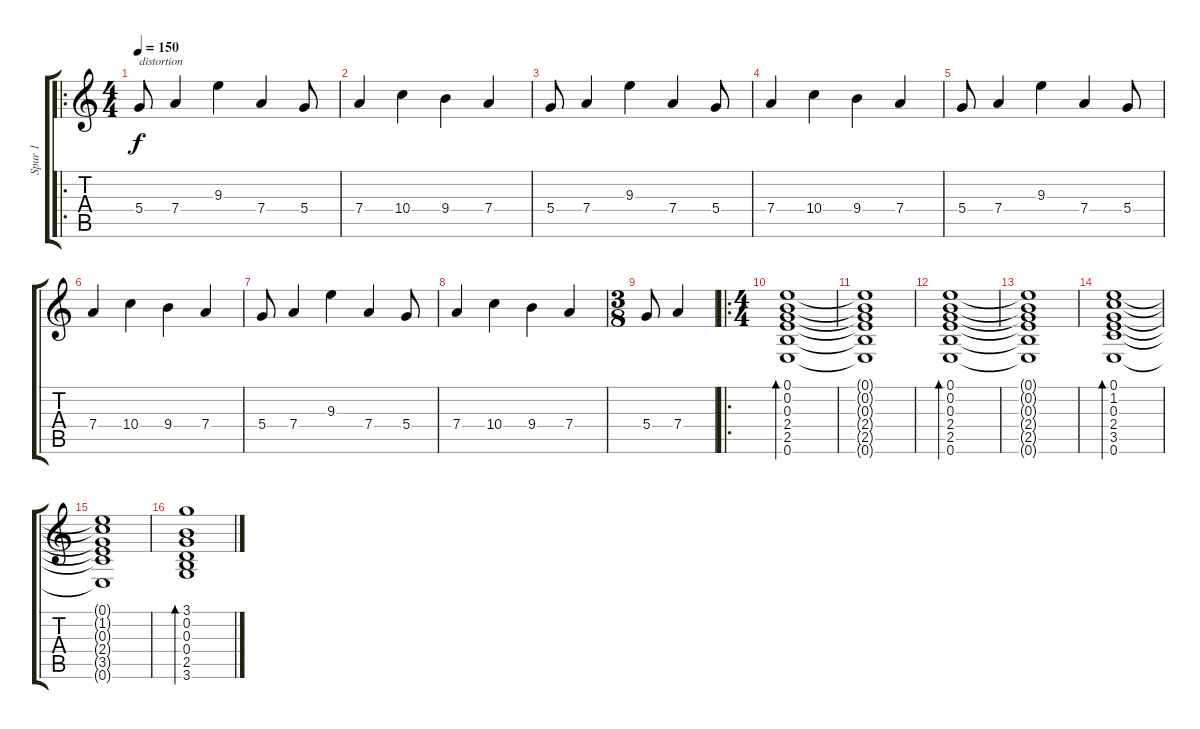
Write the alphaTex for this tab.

\track ("Spur 1" "Spur 1") {instrument acousticguitarnylon}
\staff {score tabs}
\tuning (E4 B3 G3 D3 A2 E2) {hide}
\ro
\ts (4 4)
\tempo 150
\clef g2
\ks c
5.4.8{txt "distortion" dy f instrument acousticguitarnylon} 7.4.4 9.3.4 7.4.4 5.4.8 |
7.4.4 10.4.4 9.4.4 7.4.4 |
5.4.8 7.4.4 9.3.4 7.4.4 5.4.8 |
7.4.4 10.4.4 9.4.4 7.4.4 |
5.4.8 7.4.4 9.3.4 7.4.4 5.4.8 |
7.4.4 10.4.4 9.4.4 7.4.4 |
5.4.8 7.4.4 9.3.4 7.4.4 5.4.8 |
7.4.4 10.4.4 9.4.4 7.4.4 |
\ts (3 8)
5.4.8 7.4.4 |
\ro
\ts (4 4)
(0.1 0.2 0.3 2.4 2.5 0.6).1{bd 60} |
(0.1{t} 0.2{t} 0.3{t} 2.4{t} 2.5{t} 0.6{t}).1 |
(0.1 0.2 0.3 2.4 2.5 0.6).1{bd 60} |
(0.1{t} 0.2{t} 0.3{t} 2.4{t} 2.5{t} 0.6{t}).1 |
(0.1 1.2 0.3 2.4 3.5 0.6).1{bd 60} |
(0.1{t} 1.2{t} 0.3{t} 2.4{t} 3.5{t} 0.6{t}).1 |
(3.1 0.2 0.3 0.4 2.5 3.6).1{bd 60}
